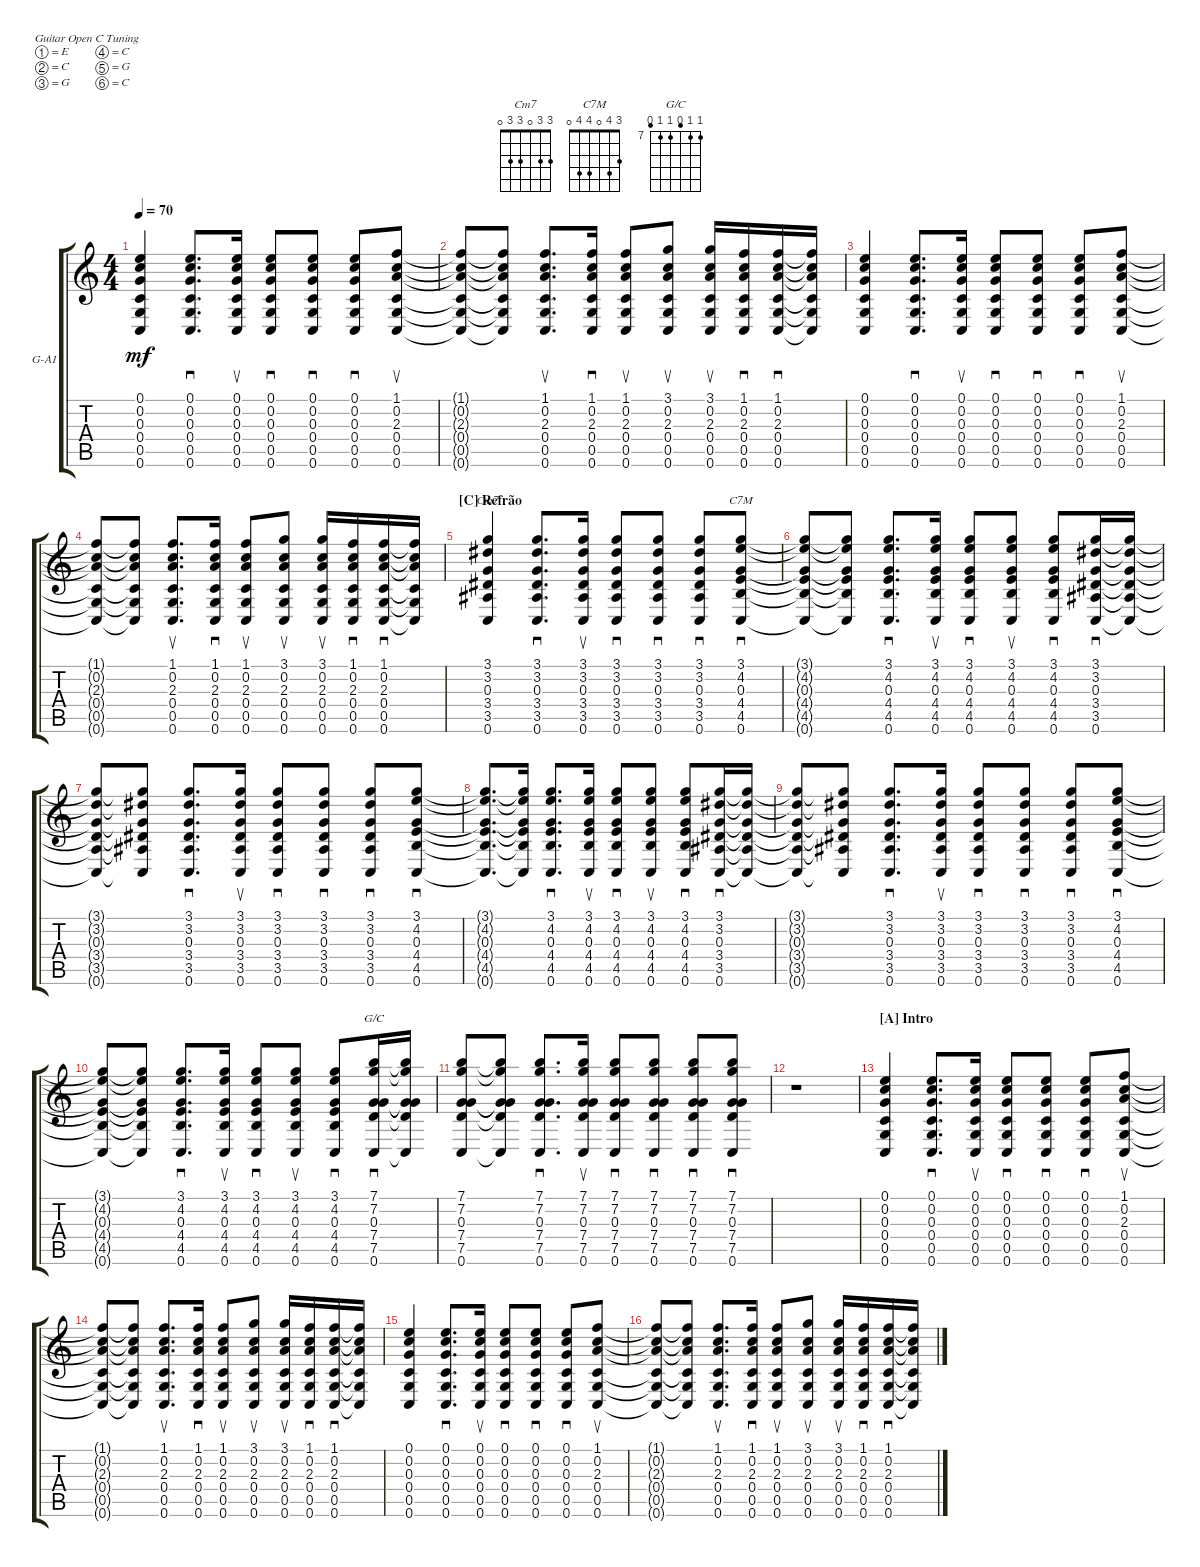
\defaultSystemsLayout 4
\bracketExtendMode groupsimilarinstruments
\firstSystemTrackNameOrientation horizontal
\otherSystemsTrackNameOrientation horizontal
\track ("Guitar Acustic I" "G-AI") {multiBarRest instrument acousticguitarsteel}
\staff {score tabs}
\tuning (E4 C4 G3 C3 G2 C2)
\chord ("Cm7" 3 3 0 3 3 0)
\chord ("C7M" 3 4 0 4 4 0)
\chord ("G/C" 7 7 6 7 7 6) {firstfret 7}
\ts (4 4)
\tempo 70
\clef g2
\ks c
(0.6 0.5 0.4 0.3 0.2 0.1).4{dy mf} (0.6 0.5 0.4 0.3 0.2 0.1).8{d sd} (0.6 0.5 0.4 0.3 0.2 0.1).16{su} (0.6 0.5 0.4 0.3 0.2 0.1).8{sd} (0.6 0.5 0.4 0.3 0.2 0.1).8{sd} (0.6 0.5 0.4 0.3 0.2 0.1).8{sd} (0.6 0.5 0.4 2.3 0.2 1.1).8{su} |
(0.6{t} 0.5{t} 0.4{t} 2.3{t} 0.2{t} 1.1{t}).8 (0.6{t} 0.5{t} 0.4{t} 2.3{t} 0.2{t} 1.1{t}).8 (0.6 0.5 0.4 2.3 0.2 1.1).8{d su} (0.6 0.5 0.4 2.3 0.2 1.1).16{sd} (0.6 0.5 0.4 2.3 0.2 1.1).8{su} (0.6 0.5 0.4 2.3 0.2 3.1).8{su} (0.6 0.5 0.4 2.3 0.2 3.1).16{su} (0.6 0.5 0.4 2.3 0.2 1.1).16{sd} (0.6 0.5 0.4 2.3 0.2 1.1).16{sd} (0.6{t} 0.5{t} 0.4{t} 2.3{t} 0.2{t} 1.1{t}).16 |
(0.6 0.5 0.4 0.3 0.2 0.1).4 (0.6 0.5 0.4 0.3 0.2 0.1).8{d sd} (0.6 0.5 0.4 0.3 0.2 0.1).16{su} (0.6 0.5 0.4 0.3 0.2 0.1).8{sd} (0.6 0.5 0.4 0.3 0.2 0.1).8{sd} (0.6 0.5 0.4 0.3 0.2 0.1).8{sd} (0.6 0.5 0.4 2.3 0.2 1.1).8{su} |
(0.6{t} 0.5{t} 0.4{t} 2.3{t} 0.2{t} 1.1{t}).8 (0.6{t} 0.5{t} 0.4{t} 2.3{t} 0.2{t} 1.1{t}).8 (0.6 0.5 0.4 2.3 0.2 1.1).8{d su} (0.6 0.5 0.4 2.3 0.2 1.1).16{sd} (0.6 0.5 0.4 2.3 0.2 1.1).8{su} (0.6 0.5 0.4 2.3 0.2 3.1).8{su} (0.6 0.5 0.4 2.3 0.2 3.1).16{su} (0.6 0.5 0.4 2.3 0.2 1.1).16{sd} (0.6 0.5 0.4 2.3 0.2 1.1).16{sd} (0.6{t} 0.5{t} 0.4{t} 2.3{t} 0.2{t} 1.1{t}).16 |
\section ("C" "Refrão")
(0.6 3.5 3.4 0.3 3.2 3.1).4{ch "Cm7"} (0.6 3.5 3.4 0.3 3.2 3.1).8{d sd} (0.6 3.5 3.4 0.3 3.2 3.1).16{su} (0.6 3.5 3.4 0.3 3.2 3.1).8{sd} (0.6 3.5 3.4 0.3 3.2 3.1).8{sd} (0.6 3.5 3.4 0.3 3.2 3.1).8{sd} (0.6 4.5 4.4 0.3 4.2 3.1).8{sd ch "C7M"} |
(0.6{t} 4.5{t} 4.4{t} 0.3{t} 4.2{t} 3.1{t}).8 (0.6{t} 4.5{t} 4.4{t} 0.3{t} 4.2{t} 3.1{t}).8 (0.6 4.5 4.4 0.3 4.2 3.1).8{d sd} (0.6 4.5 4.4 0.3 4.2 3.1).16{su} (0.6 4.5 4.4 0.3 4.2 3.1).8{sd} (0.6 4.5 4.4 0.3 4.2 3.1).8{su} (0.6 4.5 4.4 0.3 4.2 3.1).8{sd} (0.6 3.5 3.4 0.3 3.2 3.1).16{sd} (0.6{t} 3.5{t} 3.4{t} 0.3{t} 3.2{t} 3.1{t}).16 |
(0.6{t} 3.5{t} 3.4{t} 0.3{t} 3.2{t} 3.1{t}).8 (0.6{t} 3.5{t} 3.4{t} 0.3{t} 3.2{t} 3.1{t}).8 (0.6 3.5 3.4 0.3 3.2 3.1).8{d sd} (0.6 3.5 3.4 0.3 3.2 3.1).16{su} (0.6 3.5 3.4 0.3 3.2 3.1).8{sd} (0.6 3.5 3.4 0.3 3.2 3.1).8{sd} (0.6 3.5 3.4 0.3 3.2 3.1).8{sd} (0.6 4.5 4.4 0.3 4.2 3.1).8{sd} |
(0.6{t} 4.5{t} 4.4{t} 0.3{t} 4.2{t} 3.1{t}).8{d} (0.6{t} 4.5{t} 4.4{t} 0.3{t} 4.2{t} 3.1{t}).16 (0.6 4.5 4.4 0.3 4.2 3.1).8{d sd} (0.6 4.5 4.4 0.3 4.2 3.1).16{su} (0.6 4.5 4.4 0.3 4.2 3.1).8{sd} (0.6 4.5 4.4 0.3 4.2 3.1).8{su} (0.6 4.5 4.4 0.3 4.2 3.1).8{sd} (0.6 3.5 3.4 0.3 3.2 3.1).16{sd} (0.6{t} 3.5{t} 3.4{t} 0.3{t} 3.2{t} 3.1{t}).16 |
(0.6{t} 3.5{t} 3.4{t} 0.3{t} 3.2{t} 3.1{t}).8 (0.6{t} 3.5{t} 3.4{t} 0.3{t} 3.2{t} 3.1{t}).8 (0.6 3.5 3.4 0.3 3.2 3.1).8{d sd} (0.6 3.5 3.4 0.3 3.2 3.1).16{su} (0.6 3.5 3.4 0.3 3.2 3.1).8{sd} (0.6 3.5 3.4 0.3 3.2 3.1).8{sd} (0.6 3.5 3.4 0.3 3.2 3.1).8{sd} (0.6 4.5 4.4 0.3 4.2 3.1).8{sd} |
(0.6{t} 4.5{t} 4.4{t} 0.3{t} 4.2{t} 3.1{t}).8 (0.6{t} 4.5{t} 4.4{t} 0.3{t} 4.2{t} 3.1{t}).8 (0.6 4.5 4.4 0.3 4.2 3.1).8{d sd} (0.6 4.5 4.4 0.3 4.2 3.1).16{su} (0.6 4.5 4.4 0.3 4.2 3.1).8{sd} (0.6 4.5 4.4 0.3 4.2 3.1).8{su} (0.6 4.5 4.4 0.3 4.2 3.1).8{sd} (0.6 7.5 7.4 0.3 7.2 7.1).16{sd ch "G/C"} (0.6{t} 7.5{t} 7.4{t} 0.3{t} 7.2{t} 7.1{t}).16 |
(0.6 7.5 7.4 0.3 7.2 7.1).8 (0.6{t} 7.5{t} 7.4{t} 0.3{t} 7.2{t} 7.1{t}).8 (0.6 7.5 7.4 0.3 7.2 7.1).8{d sd} (0.6 7.5 7.4 0.3 7.2 7.1).16{su} (0.6 7.5 7.4 0.3 7.2 7.1).8{sd} (0.6 7.5 7.4 0.3 7.2 7.1).8{sd} (0.6 7.5 7.4 0.3 7.2 7.1).8{sd} (0.6 7.5 7.4 0.3 7.2 7.1).8{sd} |
r.1 |
\section ("A" "Intro")
(0.6 0.5 0.4 0.3 0.2 0.1).4 (0.6 0.5 0.4 0.3 0.2 0.1).8{d sd} (0.6 0.5 0.4 0.3 0.2 0.1).16{su} (0.6 0.5 0.4 0.3 0.2 0.1).8{sd} (0.6 0.5 0.4 0.3 0.2 0.1).8{sd} (0.6 0.5 0.4 0.3 0.2 0.1).8{sd} (0.6 0.5 0.4 2.3 0.2 1.1).8{su} |
(0.6{t} 0.5{t} 0.4{t} 2.3{t} 0.2{t} 1.1{t}).8 (0.6{t} 0.5{t} 0.4{t} 2.3{t} 0.2{t} 1.1{t}).8 (0.6 0.5 0.4 2.3 0.2 1.1).8{d su} (0.6 0.5 0.4 2.3 0.2 1.1).16{sd} (0.6 0.5 0.4 2.3 0.2 1.1).8{su} (0.6 0.5 0.4 2.3 0.2 3.1).8{su} (0.6 0.5 0.4 2.3 0.2 3.1).16{su} (0.6 0.5 0.4 2.3 0.2 1.1).16{sd} (0.6 0.5 0.4 2.3 0.2 1.1).16{sd} (0.6{t} 0.5{t} 0.4{t} 2.3{t} 0.2{t} 1.1{t}).16 |
(0.6 0.5 0.4 0.3 0.2 0.1).4 (0.6 0.5 0.4 0.3 0.2 0.1).8{d sd} (0.6 0.5 0.4 0.3 0.2 0.1).16{su} (0.6 0.5 0.4 0.3 0.2 0.1).8{sd} (0.6 0.5 0.4 0.3 0.2 0.1).8{sd} (0.6 0.5 0.4 0.3 0.2 0.1).8{sd} (0.6 0.5 0.4 2.3 0.2 1.1).8{su} |
(0.6{t} 0.5{t} 0.4{t} 2.3{t} 0.2{t} 1.1{t}).8 (0.6{t} 0.5{t} 0.4{t} 2.3{t} 0.2{t} 1.1{t}).8 (0.6 0.5 0.4 2.3 0.2 1.1).8{d su} (0.6 0.5 0.4 2.3 0.2 1.1).16{sd} (0.6 0.5 0.4 2.3 0.2 1.1).8{su} (0.6 0.5 0.4 2.3 0.2 3.1).8{su} (0.6 0.5 0.4 2.3 0.2 3.1).16{su} (0.6 0.5 0.4 2.3 0.2 1.1).16{sd} (0.6 0.5 0.4 2.3 0.2 1.1).16{sd} (0.6{t} 0.5{t} 0.4{t} 2.3{t} 0.2{t} 1.1{t}).16
